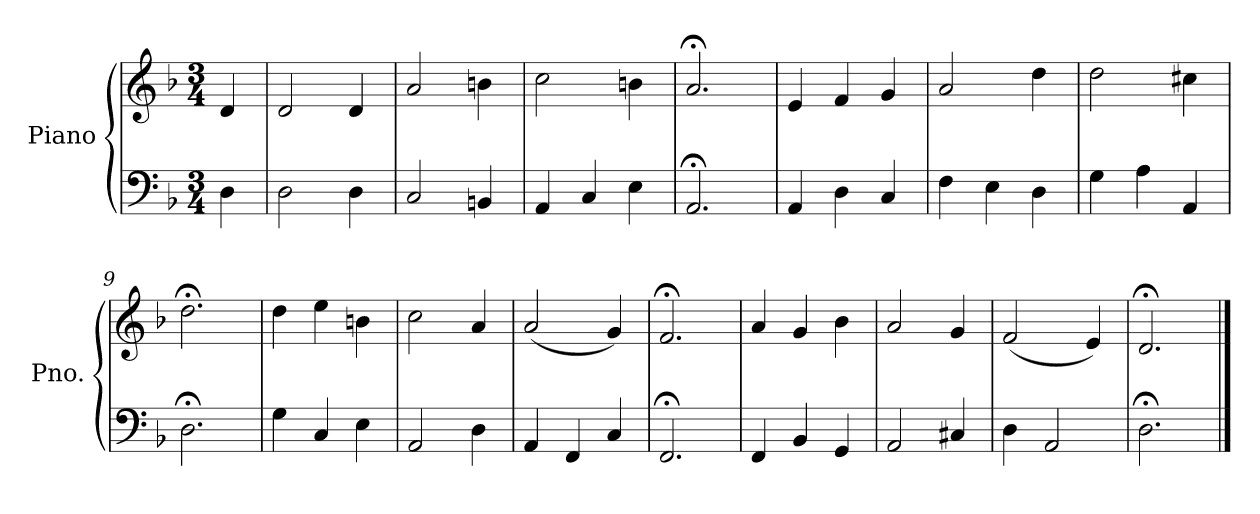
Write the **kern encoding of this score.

**kern	**kern
*part1	*part1
*staff2	*staff1
*I"Piano	*
*I'Pno.	*
*clefF4	*clefG2
*k[b-]	*k[b-]
*M3/4	*M3/4
=1	=1
4D\	4d/
=2	=2
2D\	2d/
4D\	4d/
=3	=3
2C/	2a/
4BBn/	4bn\
=4	=4
4AA/	2cc\
4C/	.
4E\	4bn\
=5	=5
2.AA;</	2.a;</
=6	=6
4AA/	4e/
4D\	4f/
4C/	4g/
=7	=7
4F\	2a/
4E\	.
4D\	4dd\
=8	=8
4G\	2dd\
4A\	.
4AA/	4cc#X\
=9	=9
2.D;<\	2.dd;<\
=10	=10
4G\	4dd\
4C/	4ee\
4E\	4bn\
=11	=11
2AA/	2cc\
4D\	4a/
!!LO:LB:g=z
=12	=12
4AA/	(2a/
4FF/	.
4C/	4g/)
=13	=13
2.FF;</	2.f;</
=14	=14
4FF/	4a/
4BB-/	4g/
4GG/	4b-\
=15	=15
2AA/	2a/
4C#X/	4g/
=16	=16
4D\	(2f/
2AA/	.
.	4e/)
=17	=17
2.D;<\	2.d;</
==	==
*-	*-
